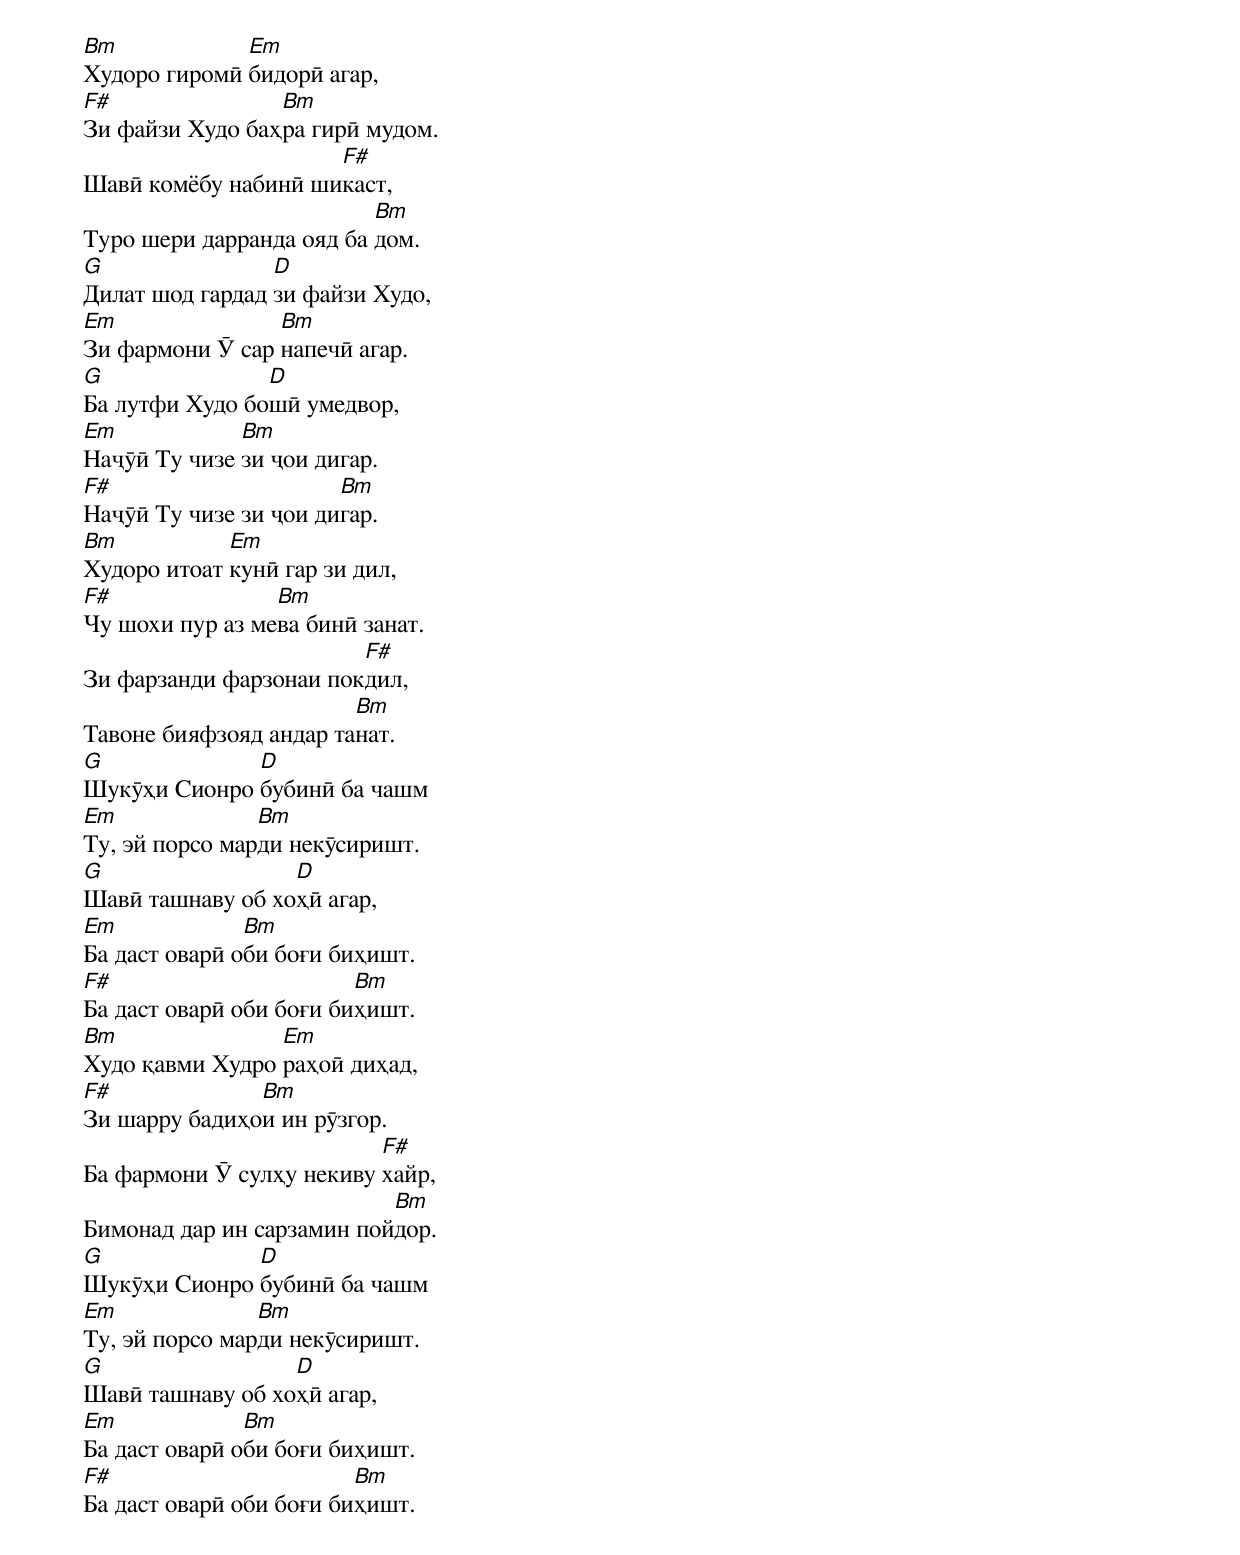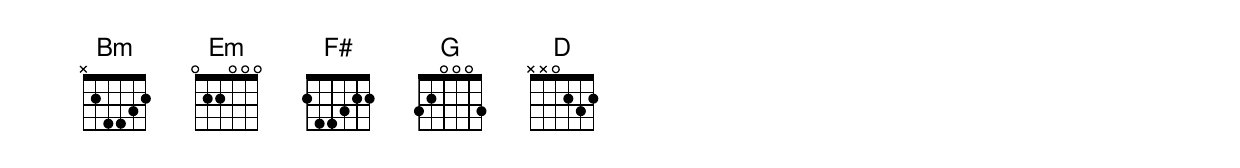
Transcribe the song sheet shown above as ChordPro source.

[Bm]Худоро гиромӣ [Em]бидорӣ агар,
[F#]Зи файзи Худо баҳ[Bm]ра гирӣ мудом.
Шавӣ комёбу набинӣ ши[F#]каст,
Туро шери дарранда ояд ба [Bm]дом.
[G]Дилат шод гардад [D]зи файзи Худо,
[Em]Зи фармони Ӯ сар [Bm]напечӣ агар.
[G]Ба лутфи Худо бо[D]шӣ умедвор,
[Em]Наҷӯӣ Ту чизе [Bm]зи ҷои дигар.
[F#]Наҷӯӣ Ту чизе зи ҷои ди[Bm]гар.
[Bm]Худоро итоат [Em]кунӣ гар зи дил,
[F#]Чу шохи пур аз ме[Bm]ва бинӣ занат.
Зи фарзанди фарзонаи пок[F#]дил,
Тавоне бияфзояд андар та[Bm]нат.
[G]Шукӯҳи Сионро [D]бубинӣ ба чашм
[Em]Ту, эй порсо мар[Bm]ди некӯсиришт.
[G]Шавӣ ташнаву об хо[D]ҳӣ агар,
[Em]Ба даст оварӣ о[Bm]би боғи биҳишт.
[F#]Ба даст оварӣ оби боғи би[Bm]ҳишт.
[Bm]Худо қавми Худро [Em]раҳоӣ диҳад,
[F#]Зи шарру бадиҳо[Bm]и ин рӯзгор.
Ба фармони Ӯ сулҳу некиву [F#]хайр,
Бимонад дар ин сарзамин пой[Bm]дор.
[G]Шукӯҳи Сионро [D]бубинӣ ба чашм
[Em]Ту, эй порсо мар[Bm]ди некӯсиришт.
[G]Шавӣ ташнаву об хо[D]ҳӣ агар,
[Em]Ба даст оварӣ о[Bm]би боғи биҳишт.
[F#]Ба даст оварӣ оби боғи би[Bm]ҳишт.
